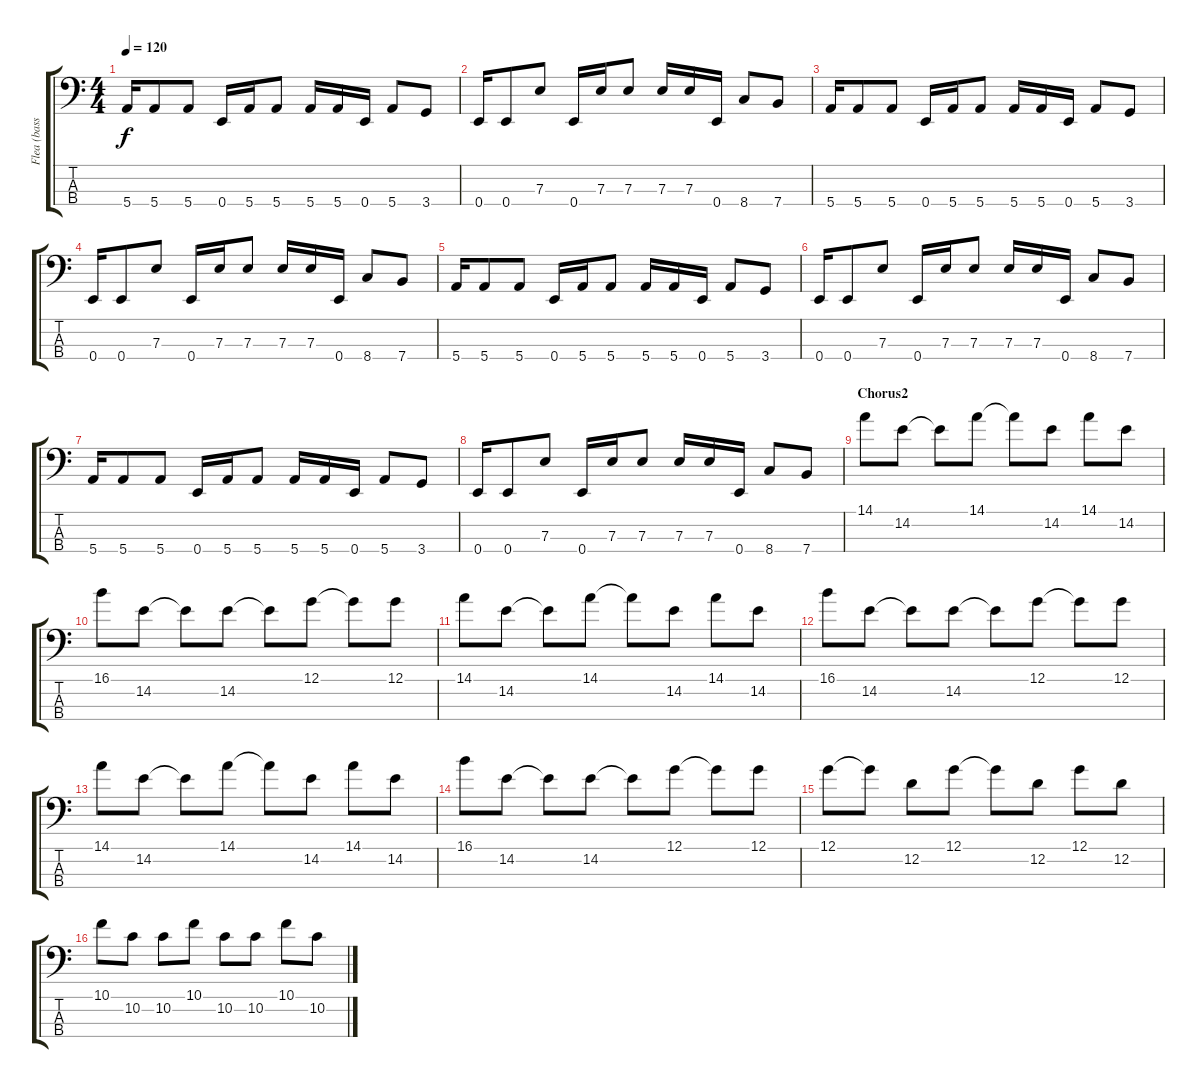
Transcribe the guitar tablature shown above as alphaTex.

\track ("Flea (bass)" "Flea (bass") {instrument electricbassfinger}
\staff {score tabs}
\tuning (G2 D2 A1 E1) {hide}
\ts (4 4)
\tempo 120
\clef f4
\ks c
5.4.16{dy f} 5.4.8 5.4.8 0.4.16 5.4.16 5.4.8 5.4.16 5.4.16 0.4.16 5.4.8 3.4.8 |
0.4.16 0.4.8 7.3.8 0.4.16 7.3.16 7.3.8 7.3.16 7.3.16 0.4.16 8.4.8 7.4.8 |
5.4.16 5.4.8 5.4.8 0.4.16 5.4.16 5.4.8 5.4.16 5.4.16 0.4.16 5.4.8 3.4.8 |
0.4.16 0.4.8 7.3.8 0.4.16 7.3.16 7.3.8 7.3.16 7.3.16 0.4.16 8.4.8 7.4.8 |
5.4.16 5.4.8 5.4.8 0.4.16 5.4.16 5.4.8 5.4.16 5.4.16 0.4.16 5.4.8 3.4.8 |
0.4.16 0.4.8 7.3.8 0.4.16 7.3.16 7.3.8 7.3.16 7.3.16 0.4.16 8.4.8 7.4.8 |
5.4.16 5.4.8 5.4.8 0.4.16 5.4.16 5.4.8 5.4.16 5.4.16 0.4.16 5.4.8 3.4.8 |
0.4.16 0.4.8 7.3.8 0.4.16 7.3.16 7.3.8 7.3.16 7.3.16 0.4.16 8.4.8 7.4.8 |
\section ("" "Chorus2")
14.1.8 14.2.8 14.2{t}.8 14.1.8 14.1{t}.8 14.2.8 14.1.8 14.2.8 |
16.1.8 14.2.8 14.2{t}.8 14.2.8 14.2{t}.8 12.1.8 12.1{t}.8 12.1.8 |
14.1.8 14.2.8 14.2{t}.8 14.1.8 14.1{t}.8 14.2.8 14.1.8 14.2.8 |
16.1.8 14.2.8 14.2{t}.8 14.2.8 14.2{t}.8 12.1.8 12.1{t}.8 12.1.8 |
14.1.8 14.2.8 14.2{t}.8 14.1.8 14.1{t}.8 14.2.8 14.1.8 14.2.8 |
16.1.8 14.2.8 14.2{t}.8 14.2.8 14.2{t}.8 12.1.8 12.1{t}.8 12.1.8 |
12.1.8 12.1{t}.8 12.2.8 12.1.8 12.1{t}.8 12.2.8 12.1.8 12.2.8 |
10.1.8 10.2.8 10.2.8 10.1.8 10.2.8 10.2.8 10.1.8 10.2.8
